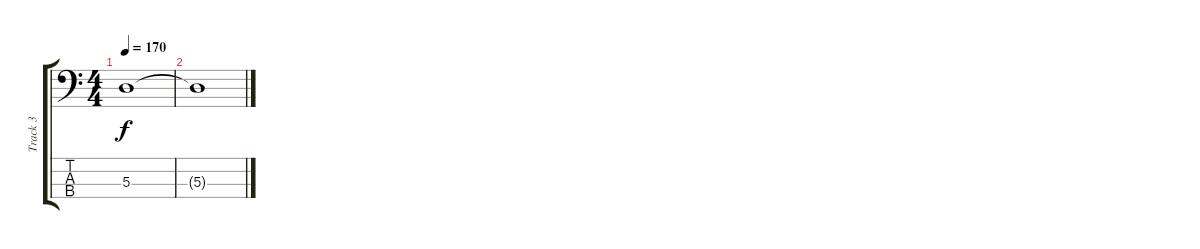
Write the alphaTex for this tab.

\track ("Track 3" "Track 3") {instrument electricbassfinger}
\staff {score tabs}
\tuning (G2 D2 A1 E1) {hide}
\ts (4 4)
\tempo 170
\clef f4
\ks c
5.3.1{dy f} |
5.3{t}.1
